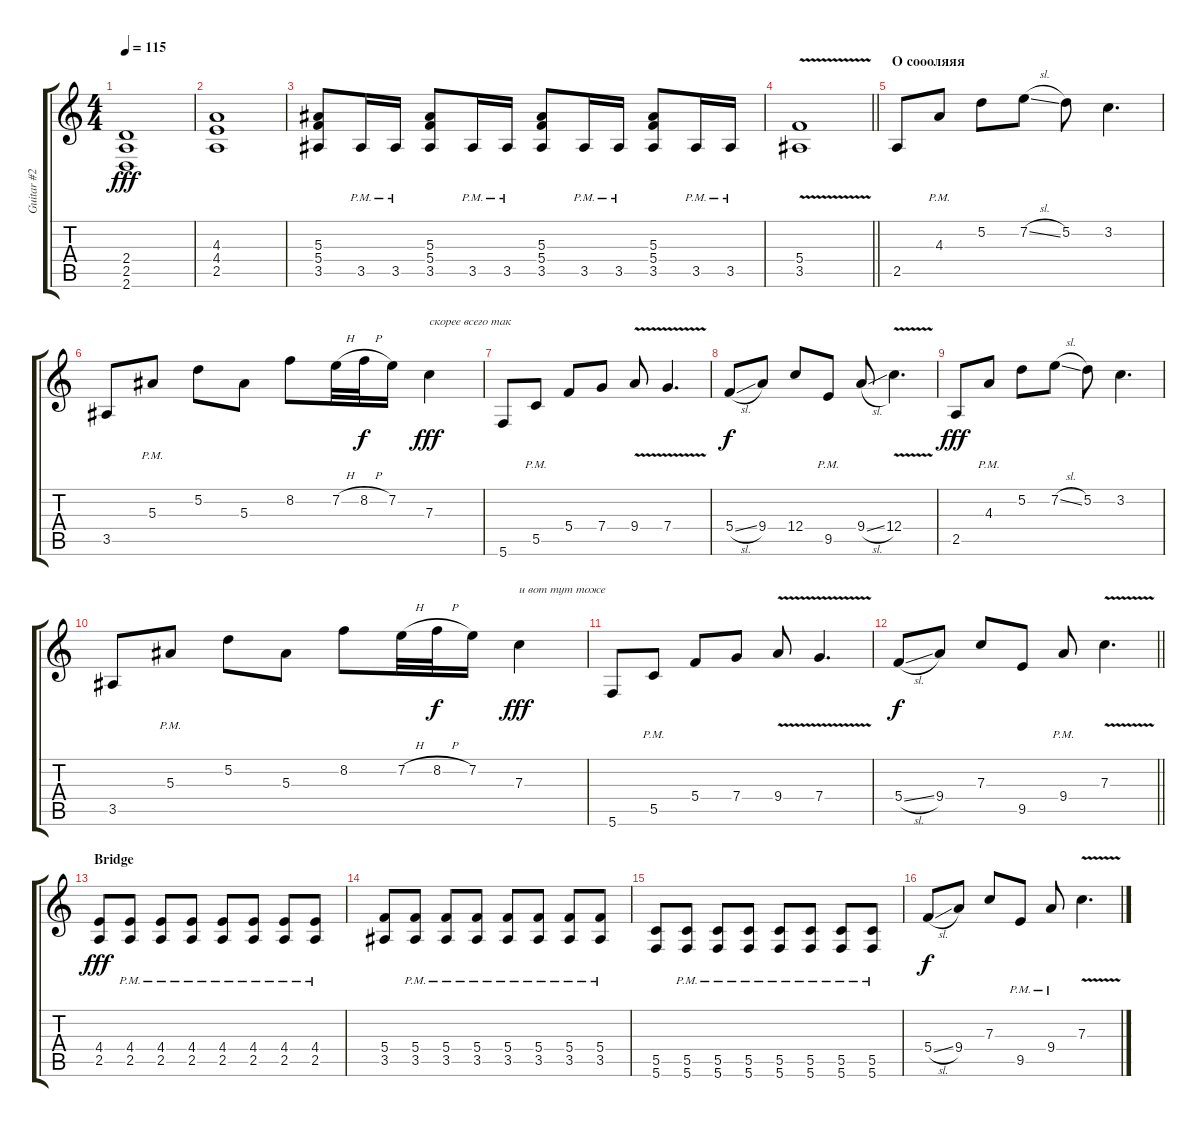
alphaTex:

\track ("Guitar #2" "Guitar #2") {instrument distortionguitar}
\staff {score tabs}
\tuning (D4 A3 F3 C3 G2 C2) {hide}
\ts (4 4)
\tempo 115
\clef g2
\ks c
(2.4 2.5 2.6).1{dy fff} |
(4.3 4.4 2.5).1 |
(5.3 5.4 3.5).8 3.5{pm}.16 3.5{pm}.16 (5.3 5.4 3.5).8 3.5{pm}.16 3.5{pm}.16 (5.3 5.4 3.5).8 3.5{pm}.16 3.5{pm}.16 (5.3 5.4 3.5).8 3.5{pm}.16 3.5{pm}.16 |
\barLineRight lightlight
(5.4{v} 3.5).1 |
\section ("" "О соооляяя")
2.5.8 4.3{pm}.8 5.2.8 7.2{sl}.8 5.2.8 3.2.4{d} |
3.5.8 5.3{pm}.8 5.2.8 5.3.8 8.2.8 7.2{h}.32 8.2{h}.32{dy f} 7.2.16 7.3.4{txt "скорее всего так" dy fff} |
5.6.8 5.5{pm}.8 5.4.8 7.4.8 9.4{v}.8 7.4{v}.4{d} |
5.4{sl}.8{dy f} 9.4.8 12.4.8 9.5{pm}.8 9.4{sl}.8 12.4{v}.4{d} |
2.5.8{dy fff} 4.3{pm}.8 5.2.8 7.2{sl}.8 5.2.8 3.2.4{d} |
3.5.8 5.3{pm}.8 5.2.8 5.3.8 8.2.8 7.2{h}.32 8.2{h}.32{dy f} 7.2.16 7.3.4{txt "и вот тут тоже" dy fff} |
5.6.8 5.5{pm}.8 5.4.8 7.4.8 9.4{v}.8 7.4{v}.4{d} |
\barLineRight lightlight
5.4{sl}.8{dy f} 9.4.8 7.3.8 9.5.8 9.4{pm}.8 7.3{v}.4{d} |
\section ("" "Bridge ")
(4.4 2.5).8{dy fff} (4.4{pm} 2.5{pm}).8 (4.4{pm} 2.5{pm}).8 (4.4{pm} 2.5{pm}).8 (4.4{pm} 2.5{pm}).8 (4.4{pm} 2.5{pm}).8 (4.4{pm} 2.5{pm}).8 (4.4{pm} 2.5{pm}).8 |
(5.4 3.5).8 (5.4{pm} 3.5{pm}).8 (5.4{pm} 3.5{pm}).8 (5.4{pm} 3.5{pm}).8 (5.4{pm} 3.5{pm}).8 (5.4{pm} 3.5{pm}).8 (5.4{pm} 3.5{pm}).8 (5.4{pm} 3.5{pm}).8 |
(5.5 5.6).8 (5.5{pm} 5.6{pm}).8 (5.5{pm} 5.6{pm}).8 (5.5{pm} 5.6{pm}).8 (5.5{pm} 5.6{pm}).8 (5.5{pm} 5.6{pm}).8 (5.5{pm} 5.6{pm}).8 (5.5{pm} 5.6{pm}).8 |
5.4{sl}.8{dy f} 9.4.8 7.3.8 9.5{pm}.8 9.4{pm}.8 7.3{v}.4{d}
